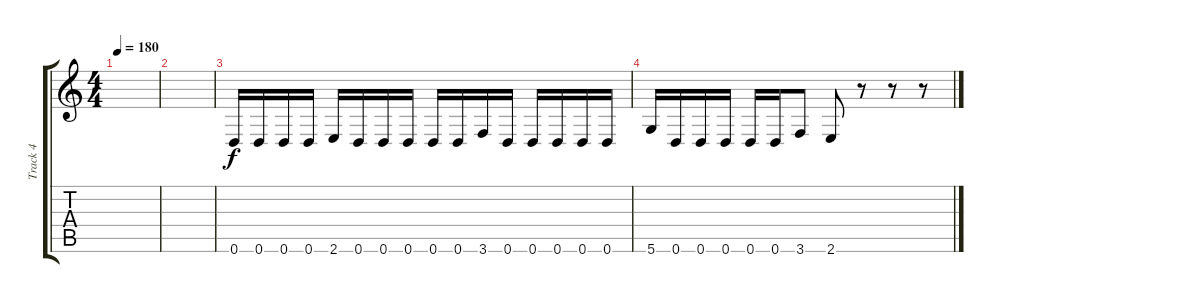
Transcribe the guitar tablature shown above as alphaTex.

\track ("Track 4" "Track 4") {instrument slapbass1}
\staff {score tabs}
\tuning (D4 A3 F3 C3 G2 D2) {hide}
\ts (4 4)
\tempo 180
\clef g2
\ks c
|
|
0.6.16 0.6.16 0.6.16 0.6.16 2.6.16 0.6.16 0.6.16 0.6.16 0.6.16 0.6.16 3.6.16 0.6.16 0.6.16 0.6.16 0.6.16 0.6.16 |
5.6.16 0.6.16 0.6.16 0.6.16 0.6.16 0.6.16 3.6.8 2.6.8 r.8 r.8 r.8
